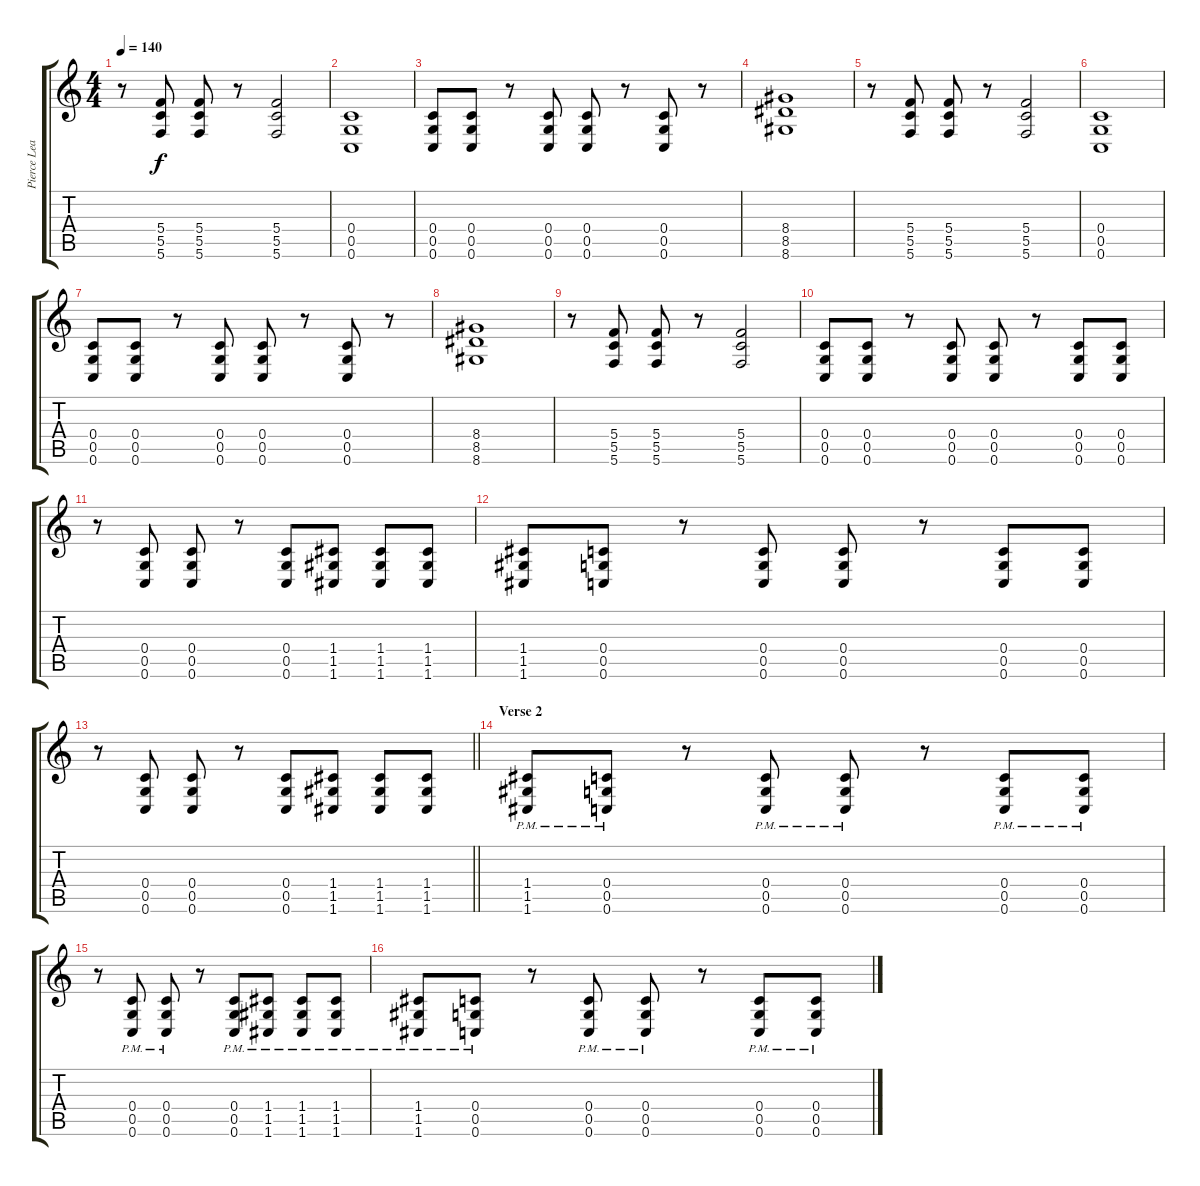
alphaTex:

\track ("Pierce Lead" "Pierce Lea") {instrument distortionguitar}
\staff {score tabs}
\tuning (D4 A3 F3 C3 G2 C2) {hide}
\ts (4 4)
\tempo 140
\clef g2
\ks c
r.8{dy f} (5.4 5.5 5.6).8 (5.4 5.5 5.6).8 r.8 (5.4 5.5 5.6).2 |
(0.4 0.5 0.6).1 |
(0.4 0.5 0.6).8 (0.4 0.5 0.6).8 r.8 (0.4 0.5 0.6).8 (0.4 0.5 0.6).8 r.8 (0.4 0.5 0.6).8 r.8 |
(8.4 8.5 8.6).1 |
r.8 (5.4 5.5 5.6).8 (5.4 5.5 5.6).8 r.8 (5.4 5.5 5.6).2 |
(0.4 0.5 0.6).1 |
(0.4 0.5 0.6).8 (0.4 0.5 0.6).8 r.8 (0.4 0.5 0.6).8 (0.4 0.5 0.6).8 r.8 (0.4 0.5 0.6).8 r.8 |
(8.4 8.5 8.6).1 |
r.8 (5.4 5.5 5.6).8 (5.4 5.5 5.6).8 r.8 (5.4 5.5 5.6).2 |
(0.4 0.5 0.6).8 (0.4 0.5 0.6).8 r.8 (0.4 0.5 0.6).8 (0.4 0.5 0.6).8 r.8 (0.4 0.5 0.6).8 (0.4 0.5 0.6).8 |
r.8 (0.4 0.5 0.6).8 (0.4 0.5 0.6).8 r.8 (0.4 0.5 0.6).8 (1.4 1.5 1.6).8 (1.4 1.5 1.6).8 (1.4 1.5 1.6).8 |
(1.4 1.5 1.6).8 (0.4 0.5 0.6).8 r.8 (0.4 0.5 0.6).8 (0.4 0.5 0.6).8 r.8 (0.4 0.5 0.6).8 (0.4 0.5 0.6).8 |
\barLineRight lightlight
r.8 (0.4 0.5 0.6).8 (0.4 0.5 0.6).8 r.8 (0.4 0.5 0.6).8 (1.4 1.5 1.6).8 (1.4 1.5 1.6).8 (1.4 1.5 1.6).8 |
\section ("" "Verse 2")
(1.4{pm} 1.5{pm} 1.6{pm}).8 (0.4{pm} 0.5{pm} 0.6{pm}).8 r.8 (0.4{pm} 0.5{pm} 0.6{pm}).8 (0.4{pm} 0.5{pm} 0.6{pm}).8 r.8 (0.4{pm} 0.5{pm} 0.6{pm}).8 (0.4{pm} 0.5{pm} 0.6{pm}).8 |
r.8 (0.4{pm} 0.5{pm} 0.6{pm}).8 (0.4{pm} 0.5{pm} 0.6{pm}).8 r.8 (0.4{pm} 0.5{pm} 0.6{pm}).8 (1.4{pm} 1.5{pm} 1.6{pm}).8 (1.4{pm} 1.5{pm} 1.6{pm}).8 (1.4{pm} 1.5{pm} 1.6{pm}).8 |
(1.4{pm} 1.5{pm} 1.6{pm}).8 (0.4{pm} 0.5{pm} 0.6{pm}).8 r.8 (0.4{pm} 0.5{pm} 0.6{pm}).8 (0.4{pm} 0.5{pm} 0.6{pm}).8 r.8 (0.4{pm} 0.5{pm} 0.6{pm}).8 (0.4{pm} 0.5{pm} 0.6{pm}).8
